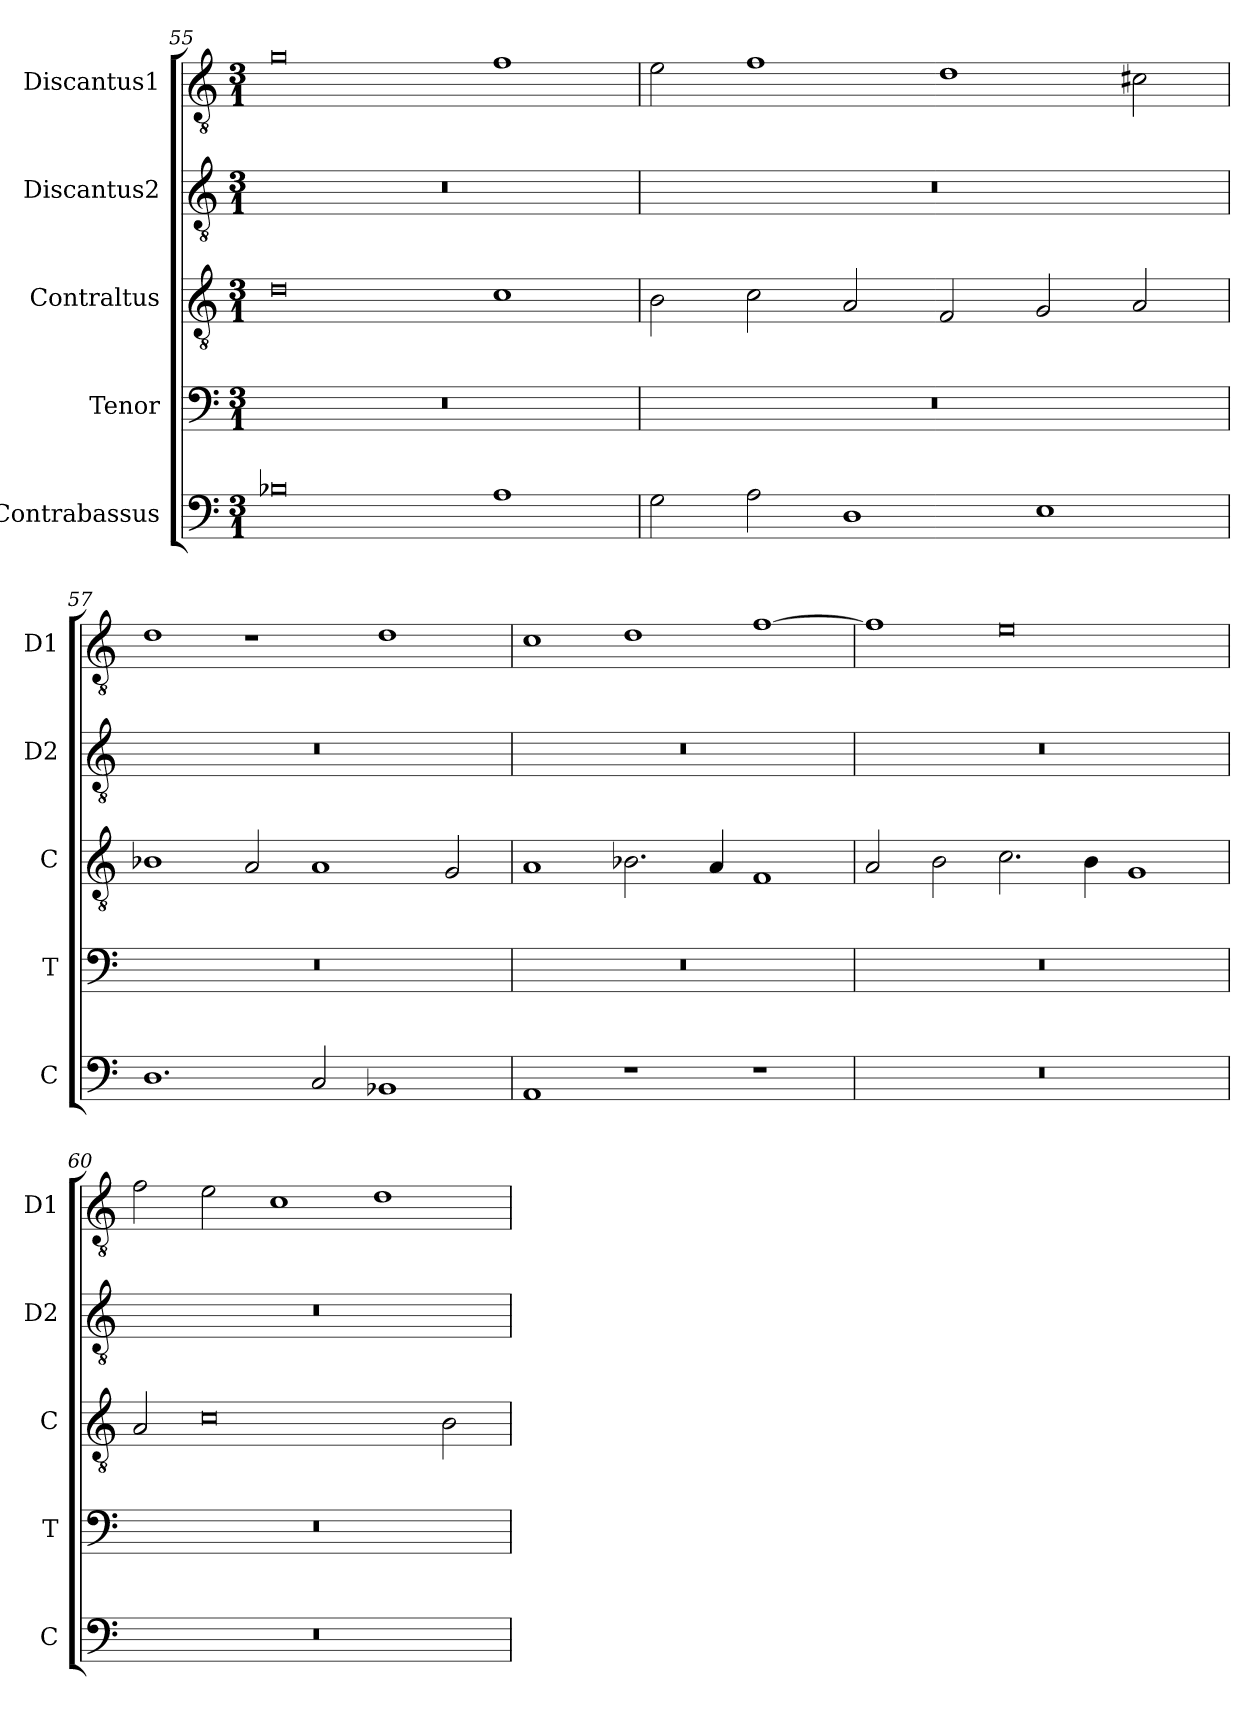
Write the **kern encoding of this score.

**kern	**kern	**kern	**kern	**kern
*part5	*part4	*part3	*part2	*part1
*staff5	*staff4	*staff3	*staff2	*staff1
*I"Contrabassus	*I"Tenor	*I"Contraltus	*I"Discantus2	*I"Discantus1
*I'C	*I'T	*I'C	*I'D2	*I'D1
*clefF4	*clefF4	*clefGv2	*clefGv2	*clefGv2
*k[]	*k[]	*k[]	*k[]	*k[]
*M3/1	*M3/1	*M3/1	*M3/1	*M3/1
=55	=55	=55	=55	=55
0B-X	0.r	0d	0.r	0g
1A	.	1c	.	1f
=56	=56	=56	=56	=56
2G\	0.r	2B\	0.r	2e\
2A\	.	2c\	.	1f
1D	.	2A/	.	.
.	.	2F/	.	1d
1E	.	2G/	.	.
.	.	2A/	.	2c#X\
=57	=57	=57	=57	=57
1.D	0.r	1B-X	0.r	1d
.	.	2A/	.	1r
2C/	.	1A	.	.
1BB-X	.	.	.	1d
.	.	2G/	.	.
=58	=58	=58	=58	=58
1AA	0.r	1A	0.r	1c
1r	.	2.B-X\	.	1d
.	.	4A/	.	.
1r	.	1F	.	[1f
=59	=59	=59	=59	=59
0.r	0.r	2A/	0.r	1f]
.	.	2B\	.	.
.	.	2.c\	.	0e
.	.	4B\	.	.
.	.	1G	.	.
=60	=60	=60	=60	=60
0.r	0.r	2A/	0.r	2f\
.	.	0c	.	2e\
.	.	.	.	1c
.	.	.	.	1d
.	.	2B\	.	.
=	=	=	=	=
*-	*-	*-	*-	*-
